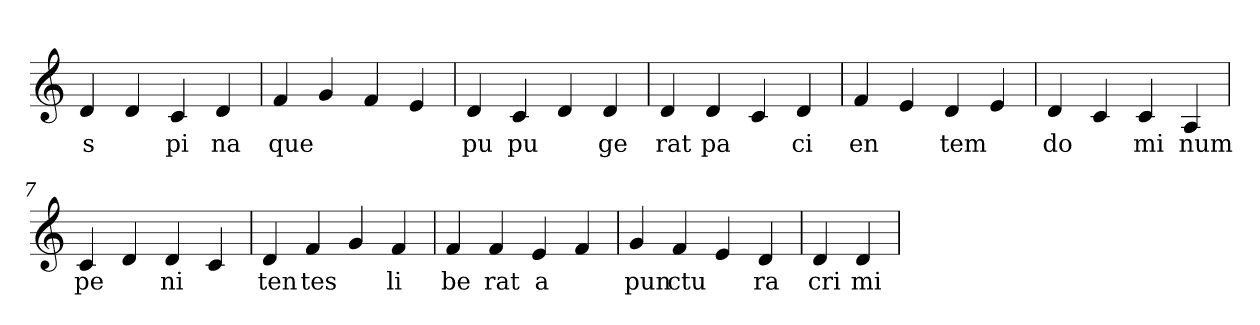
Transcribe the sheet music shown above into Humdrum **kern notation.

**kern	**text
*part1	*part1
*staff1	*staff1
*clefG2	*
=1	=1
4d	s
4d	.
4c	pi
4d	na
=2	=2
4f	que
4g	.
4f	.
4e	.
=3	=3
4d	pu
4c	pu
4d	.
4d	ge
=4	=4
4d	rat
4d	pa
4c	.
4d	ci
=5	=5
4f	en
4e	.
4d	tem
4e	.
=6	=6
4d	do
4c	.
4c	mi
4A	num
=7	=7
4c	pe
4d	.
4d	ni
4c	.
=8	=8
4d	ten
4f	tes
4g	.
4f	li
=9	=9
4f	be
4f	rat
4e	a
4f	.
=10	=10
4g	pun
4f	ctu
4e	.
4d	ra
=11	=11
4d	cri
4d	mi
=	=
*-	*-
